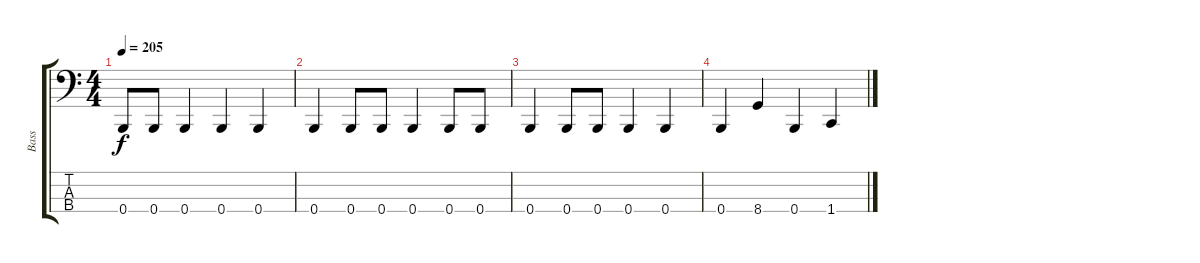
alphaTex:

\track ("Bass" "Bass") {instrument electricbasspick}
\staff {score tabs}
\tuning (E2 B1 Gb1 B0) {hide}
\ts (4 4)
\tempo 205
\clef f4
\ks c
0.4.8{dy f} 0.4.8 0.4.4 0.4.4 0.4.4 |
0.4.4 0.4.8 0.4.8 0.4.4 0.4.8 0.4.8 |
0.4.4 0.4.8 0.4.8 0.4.4 0.4.4 |
0.4.4 8.4.4 0.4.4 1.4.4
